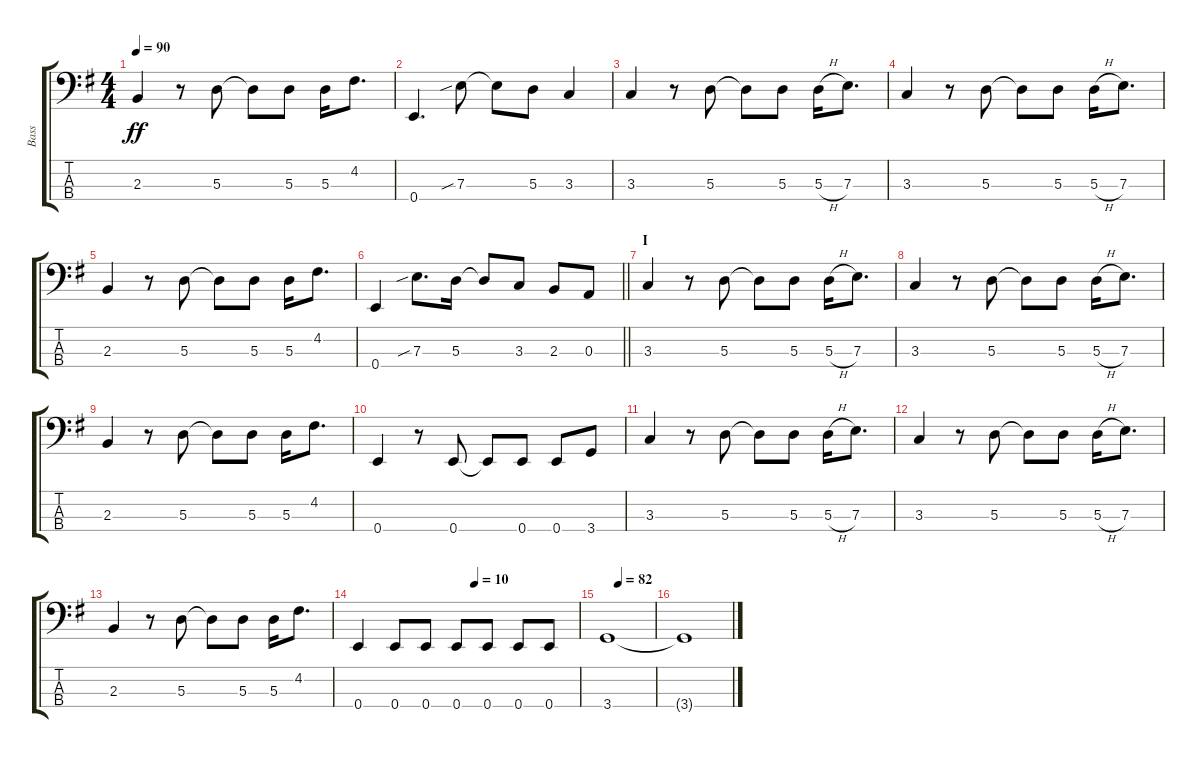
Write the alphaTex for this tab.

\track ("Bass" "Bass") {instrument electricbasspick}
\staff {score tabs}
\tuning (G2 D2 A1 E1) {hide}
\ts (4 4)
\tempo 90
\clef f4
\ks g
2.3.4{dy ff} r.8 5.3.8 5.3{t}.8 5.3.8 5.3.16 4.2.8{d} |
0.4.4{d} 7.3{sib}.8 7.3{t}.8 5.3.8 3.3.4 |
3.3.4 r.8 5.3.8 5.3{t}.8 5.3.8 5.3{h}.16 7.3.8{d} |
3.3.4 r.8 5.3.8 5.3{t}.8 5.3.8 5.3{h}.16 7.3.8{d} |
2.3.4 r.8 5.3.8 5.3{t}.8 5.3.8 5.3.16 4.2.8{d} |
\barLineRight lightlight
0.4.4 7.3{sib}.8{d} 5.3.16 5.3{t}.8 3.3.8 2.3.8 0.3.8 |
\section ("" "I")
3.3.4 r.8 5.3.8 5.3{t}.8 5.3.8 5.3{h}.16 7.3.8{d} |
3.3.4 r.8 5.3.8 5.3{t}.8 5.3.8 5.3{h}.16 7.3.8{d} |
2.3.4 r.8 5.3.8 5.3{t}.8 5.3.8 5.3.16 4.2.8{d} |
0.4.4 r.8 0.4.8 0.4{t}.8 0.4.8 0.4.8 3.4.8 |
3.3.4 r.8 5.3.8 5.3{t}.8 5.3.8 5.3{h}.16 7.3.8{d} |
3.3.4 r.8 5.3.8 5.3{t}.8 5.3.8 5.3{h}.16 7.3.8{d} |
2.3.4 r.8 5.3.8 5.3{t}.8 5.3.8 5.3.16 4.2.8{d} |
\tempo (10 0.53125)
0.4.4 0.4.8 0.4.8 0.4.8 0.4.8 0.4.8 0.4.8 |
\tempo (82 0.25)
3.4.1 |
3.4{t}.1
